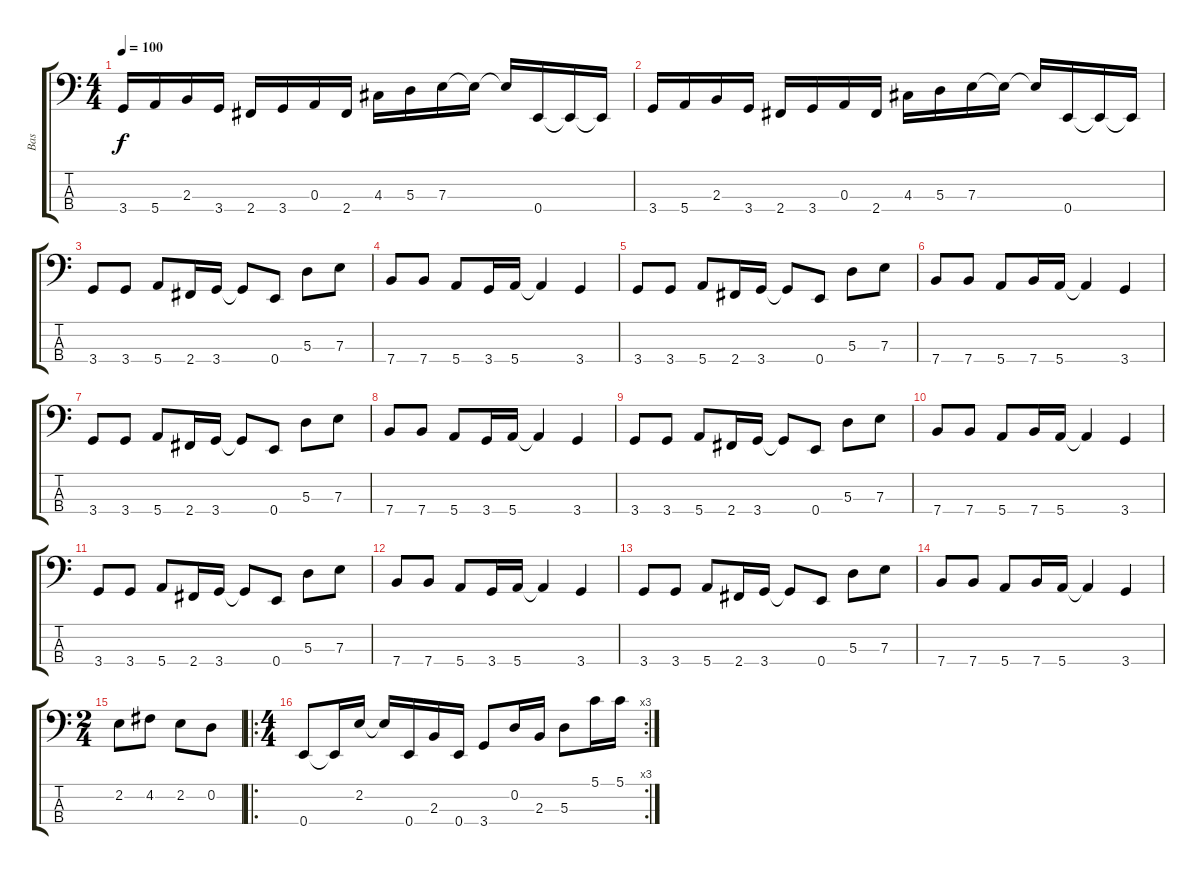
\track ("Bas" "Bas") {instrument electricbasspick}
\staff {score tabs}
\tuning (G2 D2 A1 E1) {hide}
\ts (4 4)
\tempo 100
\clef f4
\ks c
3.4.16{dy f} 5.4.16 2.3.16 3.4.16 2.4.16 3.4.16 0.3.16 2.4.16 4.3.16 5.3.16 7.3.16 7.3{t}.16 7.3{t}.16 0.4.16 0.4{t}.16 0.4{t}.16 |
3.4.16 5.4.16 2.3.16 3.4.16 2.4.16 3.4.16 0.3.16 2.4.16 4.3.16 5.3.16 7.3.16 7.3{t}.16 7.3{t}.16 0.4.16 0.4{t}.16 0.4{t}.16 |
3.4.8 3.4.8 5.4.8 2.4.16 3.4.16 3.4{t}.8 0.4.8 5.3.8 7.3.8 |
7.4.8 7.4.8 5.4.8 3.4.16 5.4.16 5.4{t}.4 3.4.4 |
3.4.8 3.4.8 5.4.8 2.4.16 3.4.16 3.4{t}.8 0.4.8 5.3.8 7.3.8 |
7.4.8 7.4.8 5.4.8 7.4.16 5.4.16 5.4{t}.4 3.4.4 |
3.4.8{volume 16} 3.4.8 5.4.8 2.4.16 3.4.16 3.4{t}.8 0.4.8 5.3.8 7.3.8 |
7.4.8 7.4.8 5.4.8 3.4.16 5.4.16 5.4{t}.4 3.4.4 |
3.4.8 3.4.8 5.4.8 2.4.16 3.4.16 3.4{t}.8 0.4.8 5.3.8 7.3.8 |
7.4.8 7.4.8 5.4.8 7.4.16 5.4.16 5.4{t}.4 3.4.4 |
3.4.8 3.4.8 5.4.8 2.4.16 3.4.16 3.4{t}.8 0.4.8 5.3.8 7.3.8 |
7.4.8 7.4.8 5.4.8 3.4.16 5.4.16 5.4{t}.4 3.4.4 |
3.4.8 3.4.8 5.4.8 2.4.16 3.4.16 3.4{t}.8 0.4.8 5.3.8 7.3.8 |
7.4.8 7.4.8 5.4.8 7.4.16 5.4.16 5.4{t}.4 3.4.4 |
\ts (2 4)
2.2.8 4.2.8 2.2.8 0.2.8 |
\ro
\rc 3
\ts (4 4)
0.4.8 0.4{t}.16 2.2.16 2.2{t}.16 0.4.16 2.3.16 0.4.16 3.4.8 0.2.16 2.3.16 5.3.8 5.1.16 5.1.16
